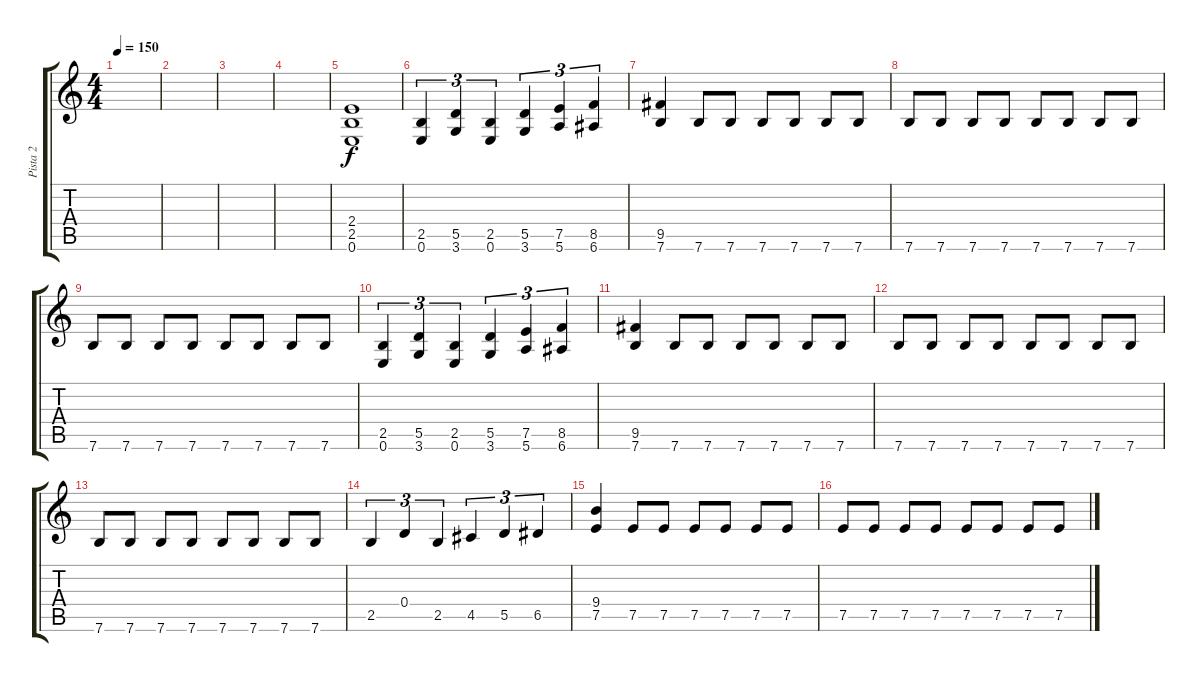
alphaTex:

\track ("Pista 2" "Pista 2") {instrument distortionguitar}
\staff {score tabs}
\tuning (E4 B3 G3 D3 A2 E2) {hide}
\ts (4 4)
\tempo 150
\clef g2
\ks c
|
|
|
|
(2.4 2.5 0.6).1 |
(2.5 0.6).4{tu (3 2)} (5.5 3.6).4{tu (3 2)} (2.5 0.6).4{tu (3 2)} (5.5 3.6).4{tu (3 2)} (7.5 5.6).4{tu (3 2)} (8.5 6.6).4{tu (3 2)} |
(9.5 7.6).4 7.6.8 7.6.8 7.6.8 7.6.8 7.6.8 7.6.8 |
7.6.8 7.6.8 7.6.8 7.6.8 7.6.8 7.6.8 7.6.8 7.6.8 |
7.6.8 7.6.8 7.6.8 7.6.8 7.6.8 7.6.8 7.6.8 7.6.8 |
(2.5 0.6).4{tu (3 2)} (5.5 3.6).4{tu (3 2)} (2.5 0.6).4{tu (3 2)} (5.5 3.6).4{tu (3 2)} (7.5 5.6).4{tu (3 2)} (8.5 6.6).4{tu (3 2)} |
(9.5 7.6).4 7.6.8 7.6.8 7.6.8 7.6.8 7.6.8 7.6.8 |
7.6.8 7.6.8 7.6.8 7.6.8 7.6.8 7.6.8 7.6.8 7.6.8 |
7.6.8 7.6.8 7.6.8 7.6.8 7.6.8 7.6.8 7.6.8 7.6.8 |
2.5.4{tu (3 2)} 0.4.4{tu (3 2)} 2.5.4{tu (3 2)} 4.5.4{tu (3 2)} 5.5.4{tu (3 2)} 6.5.4{tu (3 2)} |
(9.4 7.5).4 7.5.8 7.5.8 7.5.8 7.5.8 7.5.8 7.5.8 |
7.5.8 7.5.8 7.5.8 7.5.8 7.5.8 7.5.8 7.5.8 7.5.8
